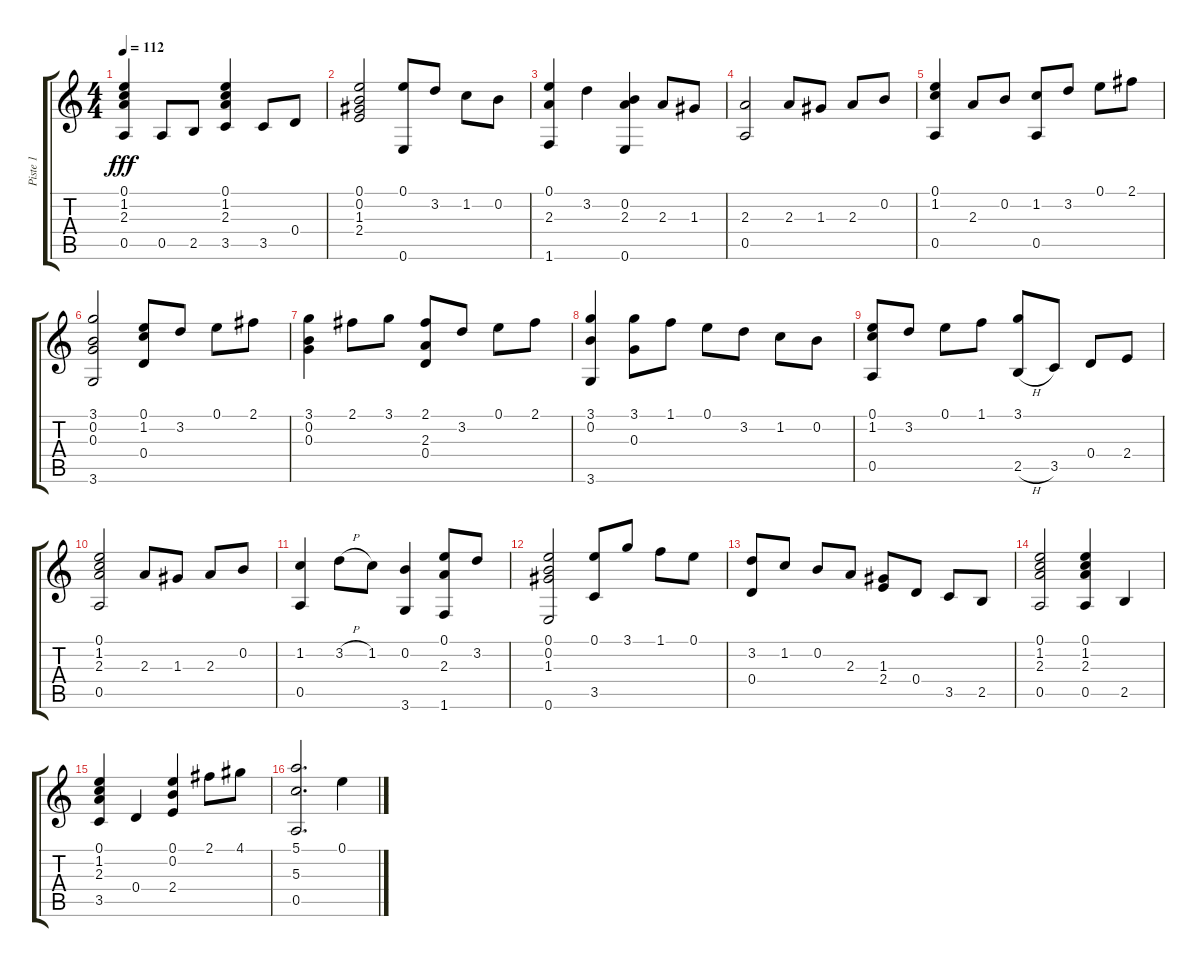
\track ("Piste 1" "Piste 1") {instrument acousticguitarsteel}
\staff {score tabs}
\tuning (E4 B3 G3 D3 A2 E2) {hide}
\ts (4 4)
\tempo 112
\clef g2
\ks c
(0.1 1.2 2.3 0.5).4{dy fff instrument acousticguitarsteel} 0.5.8 2.5.8 (0.1 1.2 2.3 3.5).4 3.5.8 0.4.8 |
(0.1 0.2 1.3 2.4).2 (0.1 0.6).8 3.2.8 1.2.8 0.2.8 |
(0.1 2.3 1.6).4 3.2.4 (0.2 2.3 0.6).4 2.3.8 1.3.8 |
(2.3 0.5).2 2.3.8 1.3.8 2.3.8 0.2.8 |
(0.1 1.2 0.5).4 2.3.8 0.2.8 (1.2 0.5).8 3.2.8 0.1.8 2.1.8 |
(3.1 0.2 0.3 3.6).2 (0.1 1.2 0.4).8 3.2.8 0.1.8 2.1.8 |
(3.1 0.2 0.3).4 2.1.8 3.1.8 (2.1 2.3 0.4).8 3.2.8 0.1.8 2.1.8 |
(3.1 0.2 3.6).4 (3.1 0.3).8 1.1.8 0.1.8 3.2.8 1.2.8 0.2.8 |
(0.1 1.2 0.5).8 3.2.8 0.1.8 1.1.8 (3.1 2.5{h}).8 3.5.8 0.4.8 2.4.8 |
(0.1 1.2 2.3 0.5).2 2.3.8 1.3.8 2.3.8 0.2.8 |
(1.2 0.5).4 3.2{h}.8 1.2.8 (0.2 3.6).4 (0.1 2.3 1.6).8 3.2.8 |
(0.1 0.2 1.3 0.6).2 (0.1 3.5).8 3.1.8 1.1.8 0.1.8 |
(3.2 0.4).8 1.2.8 0.2.8 2.3.8 (1.3 2.4).8 0.4.8 3.5.8 2.5.8 |
(0.1 1.2 2.3 0.5).2 (0.1 1.2 2.3 0.5).4 2.5.4 |
(0.1 1.2 2.3 3.5).4 0.4.4 (0.1 0.2 2.4).4 2.1.8 4.1.8 |
(5.1 5.3 0.5).2{d} 0.1.4
